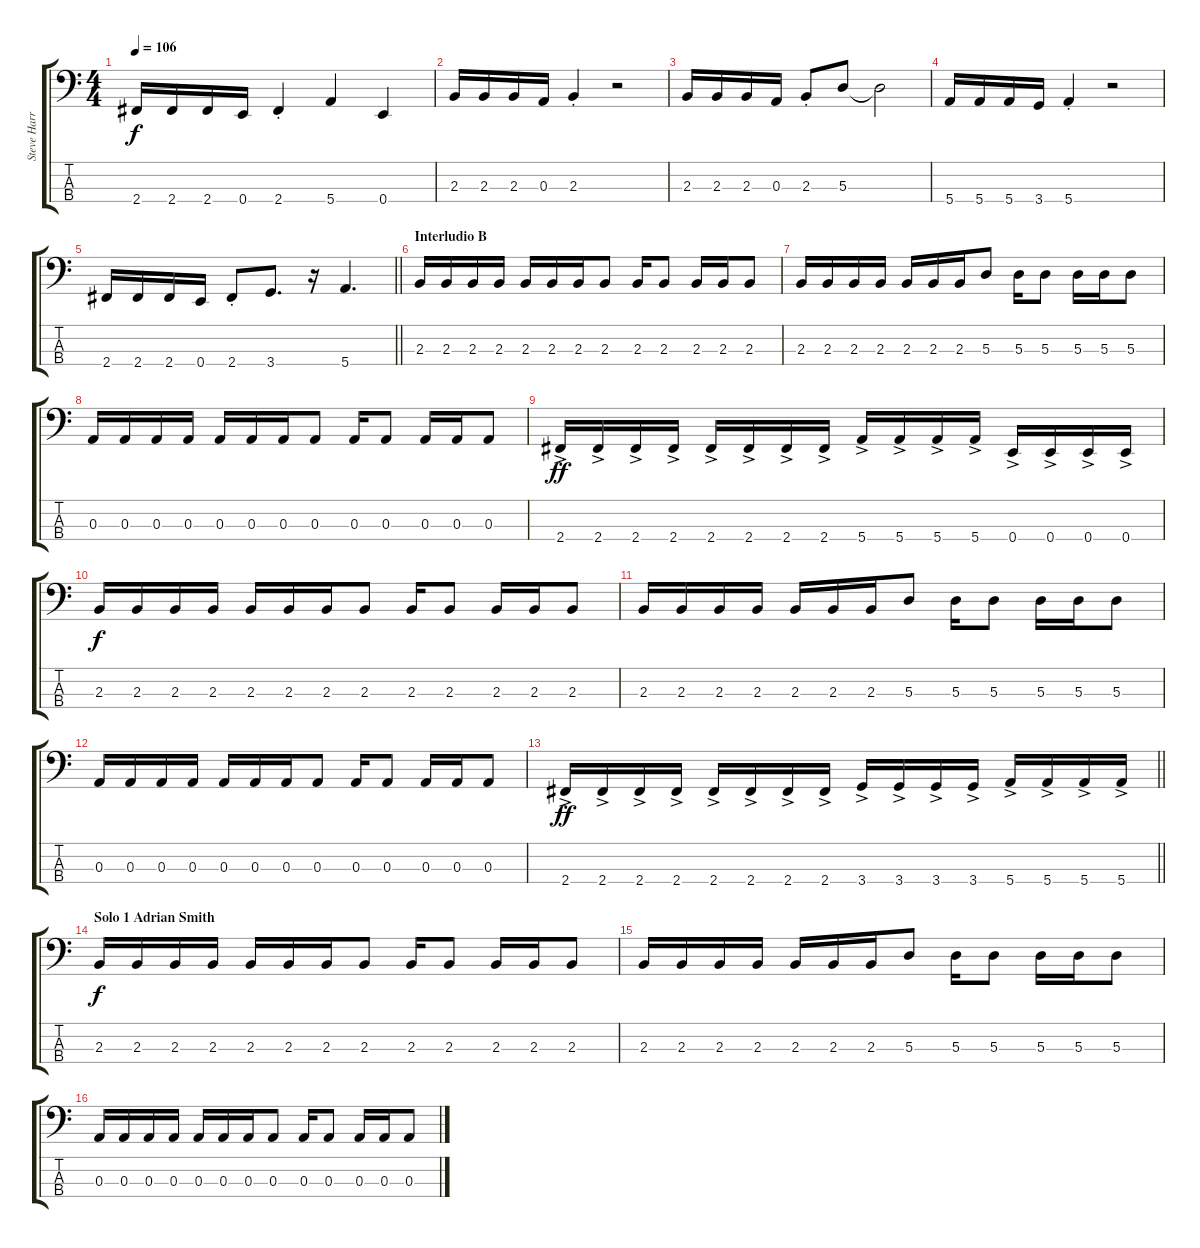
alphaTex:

\track ("Steve Harris" "Steve Harr") {instrument electricbassfinger}
\staff {score tabs}
\tuning (G2 D2 A1 E1) {hide}
\ts (4 4)
\tempo 106
\clef f4
\ks c
2.4.16{dy f} 2.4.16 2.4.16 0.4.16 2.4{st}.4 5.4.4 0.4.4 |
2.3.16 2.3.16 2.3.16 0.3.16 2.3{st}.4 r.2 |
2.3.16 2.3.16 2.3.16 0.3.16 2.3{st}.8 5.3.8 5.3{t}.2 |
5.4.16 5.4.16 5.4.16 3.4.16 5.4{st}.4 r.2 |
\barLineRight lightlight
2.4.16 2.4.16 2.4.16 0.4.16 2.4{st}.8 3.4.8{d} r.16 5.4.4{d} |
\section ("" "Interludio B")
2.3.16 2.3.16 2.3.16 2.3.16 2.3.16 2.3.16 2.3.16 2.3.8 2.3.16 2.3.8 2.3.16 2.3.16 2.3.8 |
2.3.16 2.3.16 2.3.16 2.3.16 2.3.16 2.3.16 2.3.16 5.3.8 5.3.16 5.3.8 5.3.16 5.3.16 5.3.8 |
0.3.16 0.3.16 0.3.16 0.3.16 0.3.16 0.3.16 0.3.16 0.3.8 0.3.16 0.3.8 0.3.16 0.3.16 0.3.8 |
2.4{ac}.16{dy ff} 2.4{ac}.16 2.4{ac}.16 2.4{ac}.16 2.4{ac}.16 2.4{ac}.16 2.4{ac}.16 2.4{ac}.16 5.4{ac}.16 5.4{ac}.16 5.4{ac}.16 5.4{ac}.16 0.4{ac}.16 0.4{ac}.16 0.4{ac}.16 0.4{ac}.16 |
2.3.16{dy f} 2.3.16 2.3.16 2.3.16 2.3.16 2.3.16 2.3.16 2.3.8 2.3.16 2.3.8 2.3.16 2.3.16 2.3.8 |
2.3.16 2.3.16 2.3.16 2.3.16 2.3.16 2.3.16 2.3.16 5.3.8 5.3.16 5.3.8 5.3.16 5.3.16 5.3.8 |
0.3.16 0.3.16 0.3.16 0.3.16 0.3.16 0.3.16 0.3.16 0.3.8 0.3.16 0.3.8 0.3.16 0.3.16 0.3.8 |
\barLineRight lightlight
2.4{ac}.16{dy ff} 2.4{ac}.16 2.4{ac}.16 2.4{ac}.16 2.4{ac}.16 2.4{ac}.16 2.4{ac}.16 2.4{ac}.16 3.4{ac}.16 3.4{ac}.16 3.4{ac}.16 3.4{ac}.16 5.4{ac}.16 5.4{ac}.16 5.4{ac}.16 5.4{ac}.16 |
\section ("" "Solo 1 Adrian Smith")
2.3.16{dy f} 2.3.16 2.3.16 2.3.16 2.3.16 2.3.16 2.3.16 2.3.8 2.3.16 2.3.8 2.3.16 2.3.16 2.3.8 |
2.3.16 2.3.16 2.3.16 2.3.16 2.3.16 2.3.16 2.3.16 5.3.8 5.3.16 5.3.8 5.3.16 5.3.16 5.3.8 |
0.3.16 0.3.16 0.3.16 0.3.16 0.3.16 0.3.16 0.3.16 0.3.8 0.3.16 0.3.8 0.3.16 0.3.16 0.3.8
